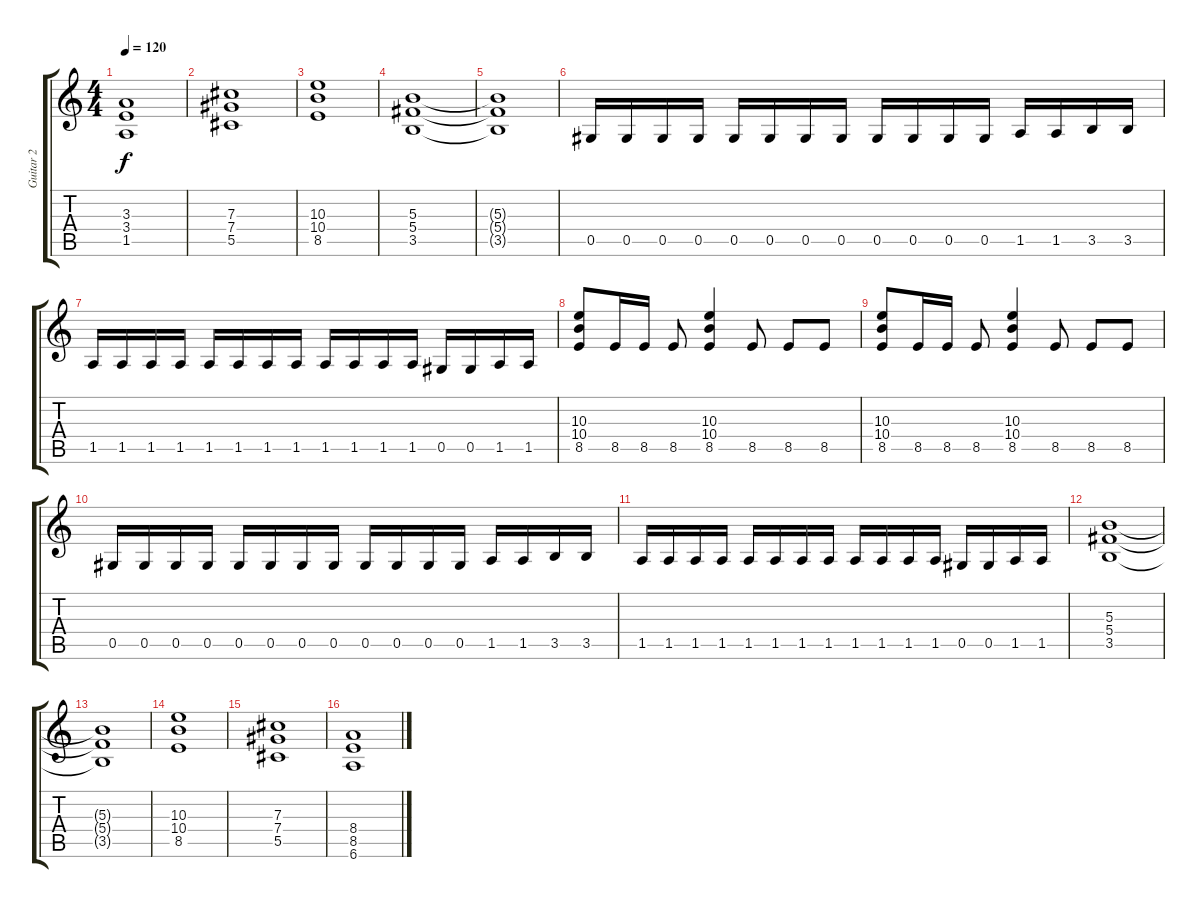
\track ("Guitar 2" "Guitar 2") {instrument distortionguitar}
\staff {score tabs}
\tuning (Eb4 Bb3 Gb3 Db3 Ab2 Eb2) {hide}
\ts (4 4)
\tempo 120
\clef g2
\ks c
(3.3{t} 3.4{t} 1.5{t}).1{dy f} |
(7.3 7.4 5.5).1 |
(10.3 10.4 8.5).1 |
(5.3 5.4 3.5).1 |
(5.3{t} 5.4{t} 3.5{t}).1 |
0.5.16 0.5.16 0.5.16 0.5.16 0.5.16 0.5.16 0.5.16 0.5.16 0.5.16 0.5.16 0.5.16 0.5.16 1.5.16 1.5.16 3.5.16 3.5.16 |
1.5.16 1.5.16 1.5.16 1.5.16 1.5.16 1.5.16 1.5.16 1.5.16 1.5.16 1.5.16 1.5.16 1.5.16 0.5.16 0.5.16 1.5.16 1.5.16 |
(10.3 10.4 8.5).8 8.5.16 8.5.16 8.5.8 (10.3 10.4 8.5).4 8.5.8 8.5.8 8.5.8 |
(10.3 10.4 8.5).8 8.5.16 8.5.16 8.5.8 (10.3 10.4 8.5).4 8.5.8 8.5.8 8.5.8 |
0.5.16 0.5.16 0.5.16 0.5.16 0.5.16 0.5.16 0.5.16 0.5.16 0.5.16 0.5.16 0.5.16 0.5.16 1.5.16 1.5.16 3.5.16 3.5.16 |
1.5.16 1.5.16 1.5.16 1.5.16 1.5.16 1.5.16 1.5.16 1.5.16 1.5.16 1.5.16 1.5.16 1.5.16 0.5.16 0.5.16 1.5.16 1.5.16 |
(5.3 5.4 3.5).1 |
(5.3{t} 5.4{t} 3.5{t}).1 |
(10.3 10.4 8.5).1 |
(7.3 7.4 5.5).1 |
(8.4 8.5 6.6).1
